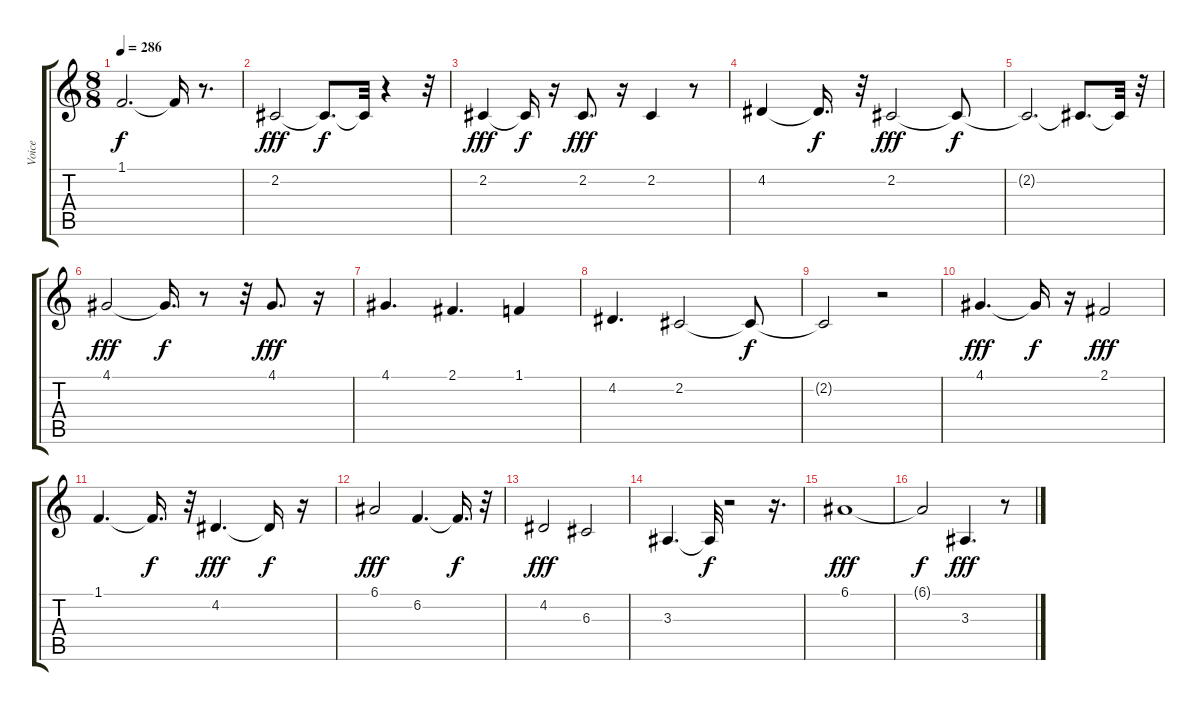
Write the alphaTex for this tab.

\track ("Voice" "Voice") {instrument fx5brightness}
\staff {score tabs}
\tuning (E4 B3 G3 D3 A2 E2) {hide}
\ts (8 8)
\tempo 286
\clef g2
\ks c
1.1{t}.2{d dy f} 1.1{t}.16 r.8{d} |
2.2.2{dy fff} 2.2{t}.8{d dy f} 2.2{t}.32 r.4 r.32 |
2.2.4{dy fff} 2.2{t}.16{dy f} r.16 2.2.8{d dy fff} r.16 2.2.4 r.8 |
4.2.4 4.2{t}.16{d dy f} r.32 2.2.2{dy fff} 2.2{t}.8{dy f} |
2.2{t}.2{d} 2.2{t}.8{d} 2.2{t}.32 r.32 |
4.1.2{dy fff} 4.1{t}.16{d dy f} r.8 r.32 4.1.8{d dy fff} r.16 |
4.1.4{d} 2.1.4{d} 1.1.4 |
4.2.4{d} 2.2.2 2.2{t}.8{dy f} |
2.2{t}.2 r.2 |
4.1.4{d dy fff} 4.1{t}.16{dy f} r.16 2.1.2{dy fff} |
1.1.4{d} 1.1{t}.16{d dy f} r.32 4.2.4{d dy fff} 4.2{t}.16{dy f} r.16 |
6.1.2{dy fff} 6.2.4{d} 6.2{t}.16{d dy f} r.32 |
4.2.2{dy fff} 6.3.2 |
3.3.4{d} 3.3{t}.32{dy f} r.2 r.16{d} |
6.1.1{dy fff} |
6.1{t}.2{dy f} 3.3.4{d dy fff} r.8
